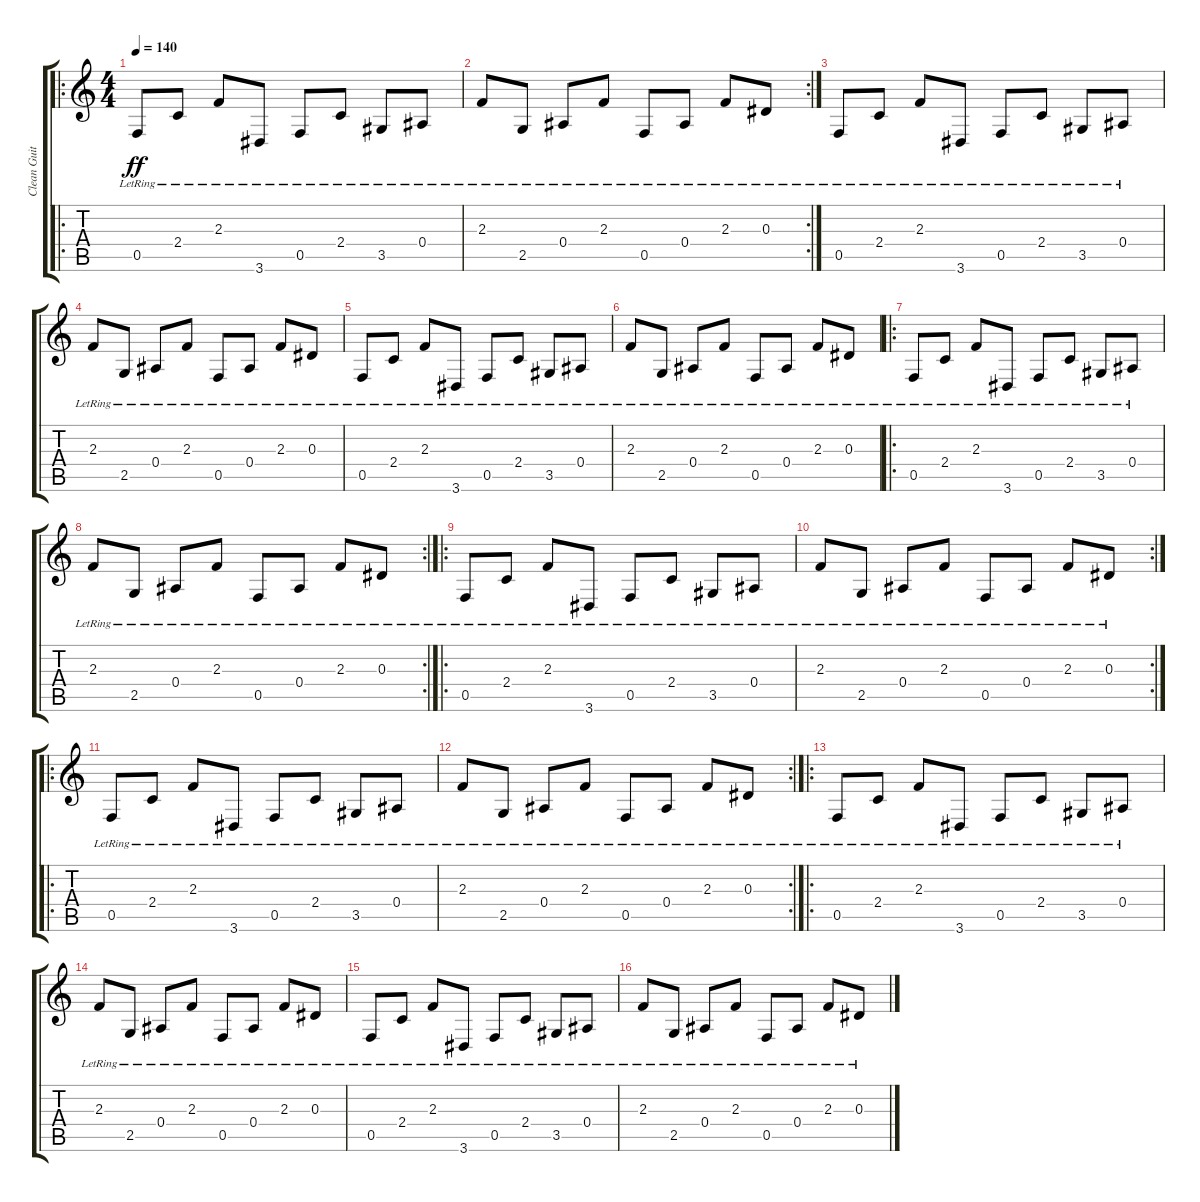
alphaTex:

\track ("Clean Guitar" "Clean Guit") {instrument electricguitarjazz}
\staff {score tabs}
\tuning (C4 G3 Eb3 Bb2 F2 C2) {hide}
\ro
\ts (4 4)
\tempo 140
\clef g2
\ks c
0.5{lr}.8{dy ff instrument electricguitarjazz} 2.4{lr}.8 2.3{lr}.8 3.6{lr}.8 0.5{lr}.8 2.4{lr}.8 3.5{lr}.8 0.4{lr}.8 |
\rc 2
2.3{lr}.8 2.5{lr}.8 0.4{lr}.8 2.3{lr}.8 0.5{lr}.8 0.4{lr}.8 2.3{lr}.8 0.3{lr}.8 |
0.5{lr}.8 2.4{lr}.8 2.3{lr}.8 3.6{lr}.8 0.5{lr}.8 2.4{lr}.8 3.5{lr}.8 0.4{lr}.8 |
2.3{lr}.8 2.5{lr}.8 0.4{lr}.8 2.3{lr}.8 0.5{lr}.8 0.4{lr}.8 2.3{lr}.8 0.3{lr}.8 |
0.5{lr}.8 2.4{lr}.8 2.3{lr}.8 3.6{lr}.8 0.5{lr}.8 2.4{lr}.8 3.5{lr}.8 0.4{lr}.8 |
2.3{lr}.8 2.5{lr}.8 0.4{lr}.8 2.3{lr}.8 0.5{lr}.8 0.4{lr}.8 2.3{lr}.8 0.3{lr}.8 |
\ro
0.5{lr}.8 2.4{lr}.8 2.3{lr}.8 3.6{lr}.8 0.5{lr}.8 2.4{lr}.8 3.5{lr}.8 0.4{lr}.8 |
\rc 2
2.3{lr}.8 2.5{lr}.8 0.4{lr}.8 2.3{lr}.8 0.5{lr}.8 0.4{lr}.8 2.3{lr}.8 0.3{lr}.8 |
\ro
0.5{lr}.8 2.4{lr}.8 2.3{lr}.8 3.6{lr}.8 0.5{lr}.8 2.4{lr}.8 3.5{lr}.8 0.4{lr}.8 |
\rc 2
2.3{lr}.8 2.5{lr}.8 0.4{lr}.8 2.3{lr}.8 0.5{lr}.8 0.4{lr}.8 2.3{lr}.8 0.3{lr}.8 |
\ro
0.5{lr}.8 2.4{lr}.8 2.3{lr}.8 3.6{lr}.8 0.5{lr}.8 2.4{lr}.8 3.5{lr}.8 0.4{lr}.8 |
\rc 2
2.3{lr}.8 2.5{lr}.8 0.4{lr}.8 2.3{lr}.8 0.5{lr}.8 0.4{lr}.8 2.3{lr}.8 0.3{lr}.8 |
\ro
0.5{lr}.8 2.4{lr}.8 2.3{lr}.8 3.6{lr}.8 0.5{lr}.8 2.4{lr}.8 3.5{lr}.8 0.4{lr}.8 |
2.3{lr}.8 2.5{lr}.8 0.4{lr}.8 2.3{lr}.8 0.5{lr}.8 0.4{lr}.8 2.3{lr}.8 0.3{lr}.8 |
0.5{lr}.8 2.4{lr}.8 2.3{lr}.8 3.6{lr}.8 0.5{lr}.8 2.4{lr}.8 3.5{lr}.8 0.4{lr}.8 |
2.3{lr}.8 2.5{lr}.8 0.4{lr}.8 2.3{lr}.8 0.5{lr}.8 0.4{lr}.8 2.3{lr}.8 0.3{lr}.8
